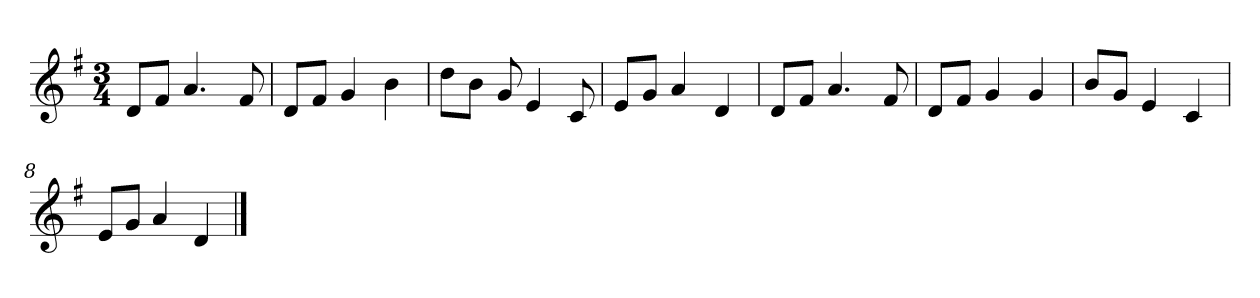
**kern
*part1
*staff1
*clefG2
*k[f#]
*G:
*M3/4
=
8d/L
8f#/J
4.a
8f#
=2
8d/L
8f#/J
4g
4b
=3
8dd\L
8b\J
8g
4e
8c
=4
8e/L
8g/J
4a
4d
=5y
8d/L
8f#/J
4.a
8f#
=6
8d/L
8f#/J
4g
4g
=7
8b/L
8g/J
4e
4c
=8
8e/L
8g/J
4a
4d
==
*-
